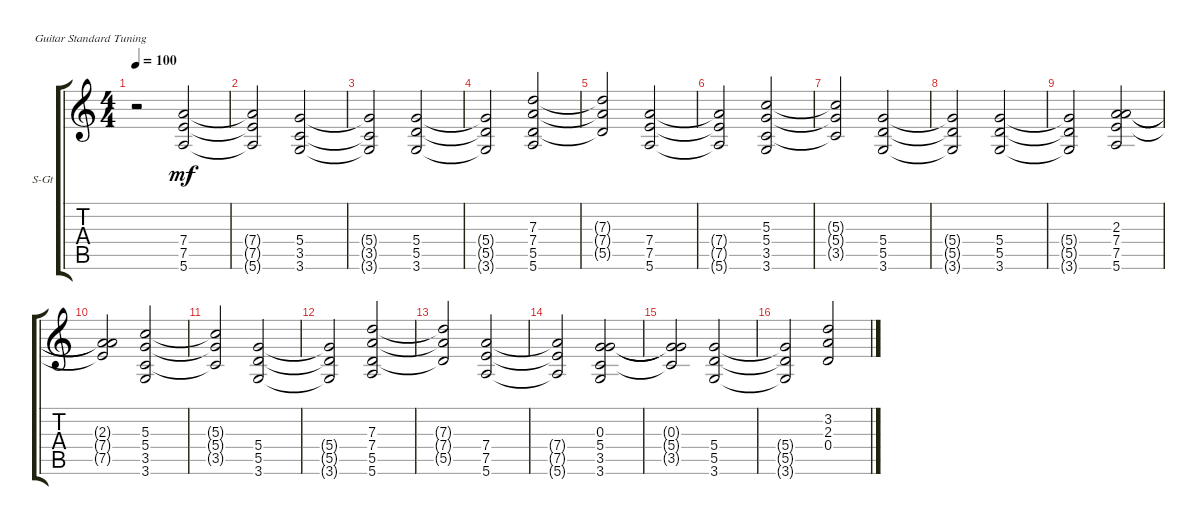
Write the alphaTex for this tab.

\defaultSystemsLayout 4
\bracketExtendMode groupsimilarinstruments
\firstSystemTrackNameOrientation horizontal
\otherSystemsTrackNameOrientation horizontal
\track ("Steel Guitar" "S-Gt") {instrument distortionguitar}
\staff {score tabs}
\tuning (E4 B3 G3 D3 A2 E2)
\ts (4 4)
\tempo 100
\clef g2
\ks c
r.2{dy mf instrument distortionguitar} (7.5 7.4 5.6).2 |
(5.6{t} 7.5{t} 7.4{t}).2 (3.6 3.5 5.4).2 |
(3.6{t} 3.5{t} 5.4{t}).2 (3.6 5.5 5.4).2 |
(3.6{t} 5.5{t} 5.4{t}).2 (5.5 7.4 7.3 5.6).2 |
(7.3{t} 7.4{t} 5.5{t}).2 (5.6 7.5 7.4).2 |
(5.6{t} 7.5{t} 7.4{t}).2 (3.5 5.4 5.3 3.6).2 |
(3.5{t} 5.4{t} 5.3{t}).2 (3.6 5.5 5.4).2 |
(3.6{t} 5.5{t} 5.4{t}).2 (3.6 5.5 5.4).2 |
(3.6{t} 5.5{t} 5.4{t}).2 (7.5 7.4 2.3 5.6).2 |
(7.5{t} 7.4{t} 2.3{t}).2 (5.3 5.4 3.5 3.6).2 |
(5.3{t} 5.4{t} 3.5{t}).2 (5.4 5.5 3.6).2 |
(3.6{t} 5.5{t} 5.4{t}).2 (5.5 7.4 7.3 5.6).2 |
(7.3{t} 7.4{t} 5.5{t}).2 (5.6 7.5 7.4).2 |
(7.5{t} 5.6{t} 7.4{t}).2 (3.5 5.4 0.3 3.6).2 |
(5.4{t} 3.5{t} 0.3{t}).2 (5.5 5.4 3.6).2 |
(5.5{t} 5.4{t} 3.6{t}).2 (0.4 2.3 3.2).2
